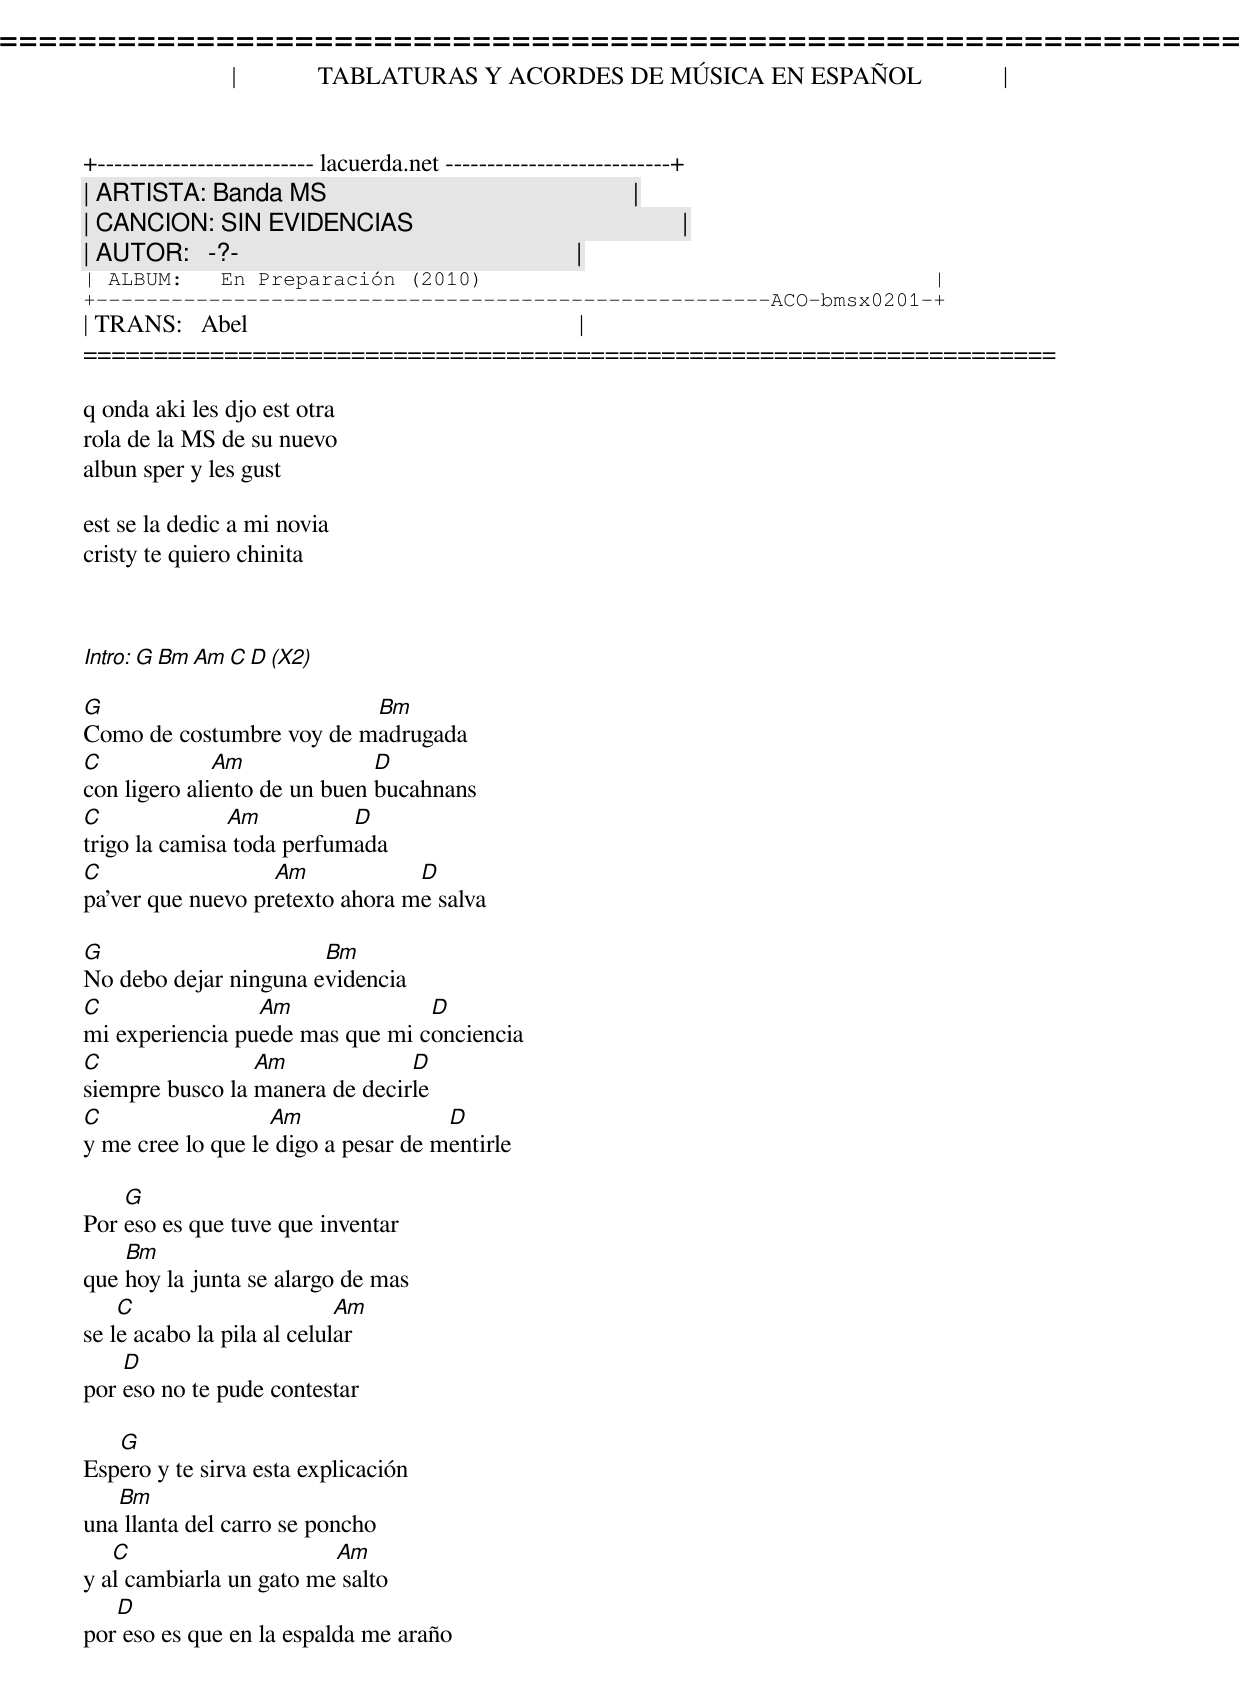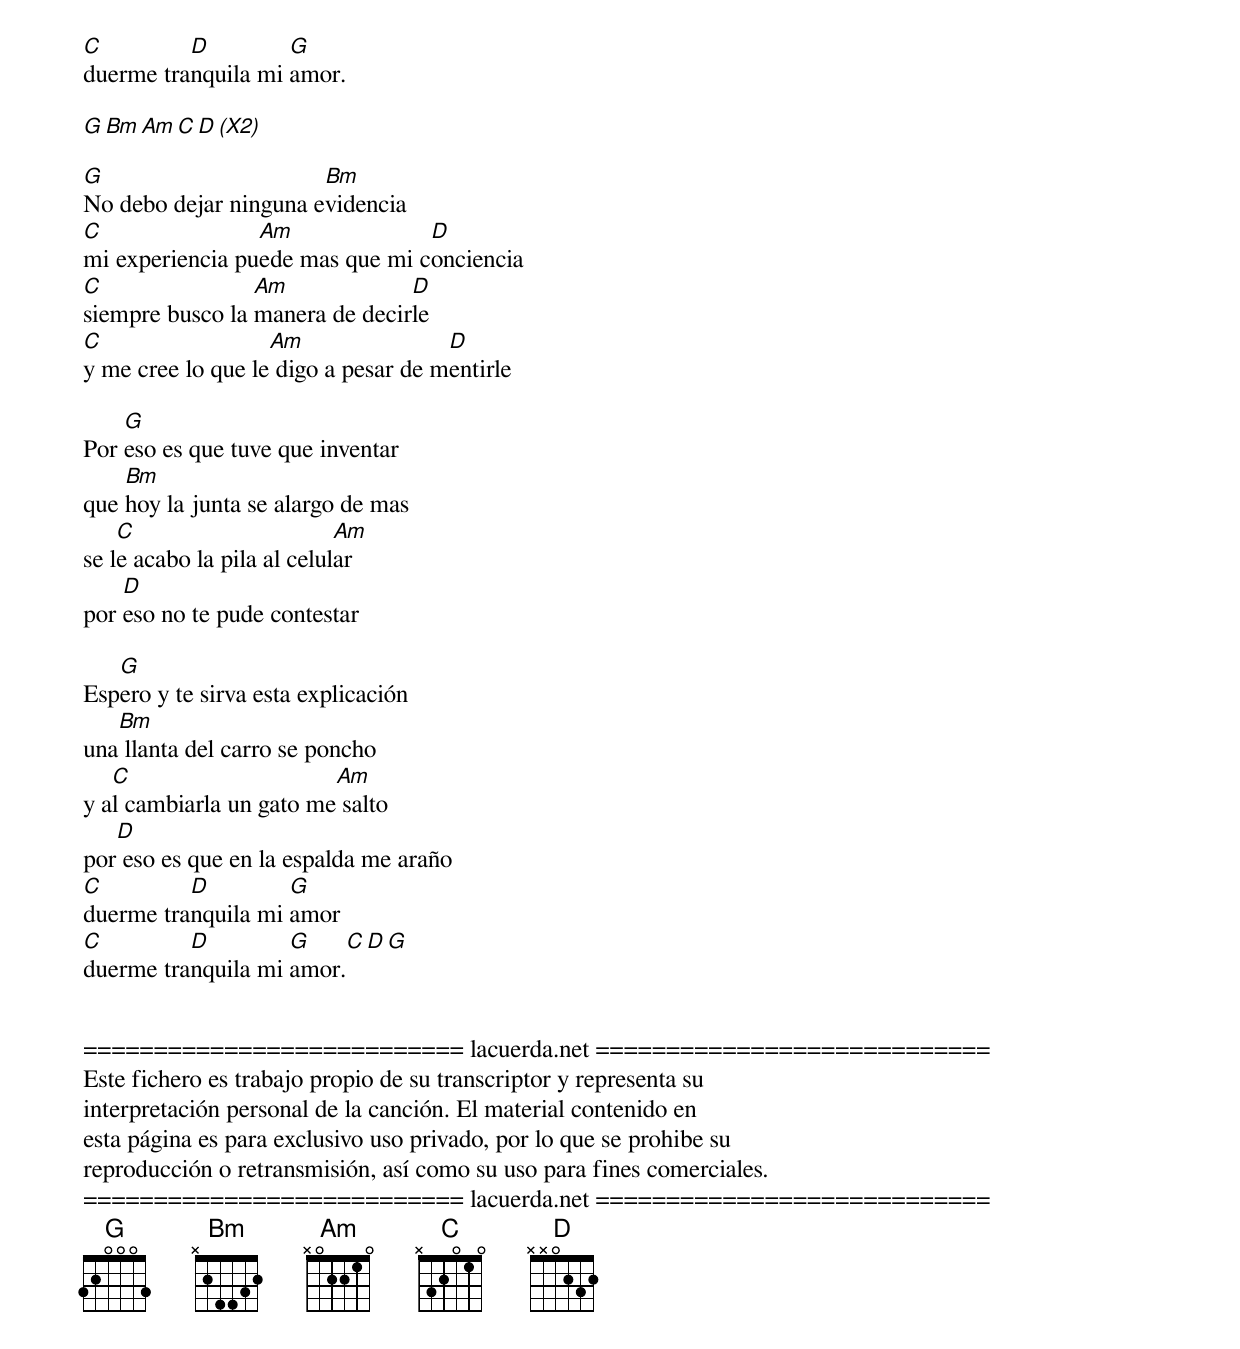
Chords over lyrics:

=====================================================================
|             TABLATURAS Y ACORDES DE MÚSICA EN ESPAÑOL             |
+-------------------------- lacuerda.net ---------------------------+
| ARTISTA: Banda MS                                                 |
| CANCION: SIN EVIDENCIAS                                           |
| AUTOR:   -?-                                                      |
| ALBUM:   En Preparación (2010)                                    |
+------------------------------------------------------ACO-bmsx0201-+
| TRANS:   Abel                                                     |
=====================================================================

q onda aki les djo est otra
rola de la MS de su nuevo
albun sper y les gust

est se la dedic a mi novia
cristy te quiero chinita



Intro: G Bm Am C D (X2)

G                         Bm
Como de costumbre voy de madrugada
C             Am              D
con ligero aliento de un buen bucahnans
C              Am          D
trigo la camisa toda perfumada
C                  Am            D
pa'ver que nuevo pretexto ahora me salva

G                      Bm
No debo dejar ninguna evidencia
C                Am              D
mi experiencia puede mas que mi conciencia
C                Am             D
siempre busco la manera de decirle
C                  Am                D
y me cree lo que le digo a pesar de mentirle

    G
Por eso es que tuve que inventar
    Bm
que hoy la junta se alargo de mas
    C                       Am
se le acabo la pila al celular
    D
por eso no te pude contestar

   G
Espero y te sirva esta explicación
   Bm
una llanta del carro se poncho
   C                     Am
y al cambiarla un gato me salto
   D
por eso es que en la espalda me araño
C         D         G
duerme tranquila mi amor.

G Bm Am C D (X2)

G                      Bm
No debo dejar ninguna evidencia
C                Am              D
mi experiencia puede mas que mi conciencia
C                Am             D
siempre busco la manera de decirle
C                  Am                D
y me cree lo que le digo a pesar de mentirle

    G
Por eso es que tuve que inventar
    Bm
que hoy la junta se alargo de mas
    C                       Am
se le acabo la pila al celular
    D
por eso no te pude contestar

   G
Espero y te sirva esta explicación
   Bm
una llanta del carro se poncho
   C                     Am
y al cambiarla un gato me salto
   D
por eso es que en la espalda me araño
C         D         G
duerme tranquila mi amor
C         D         G        C D G
duerme tranquila mi amor.


=========================== lacuerda.net ============================
Este fichero es trabajo propio de su transcriptor y representa su
interpretación personal de la canción. El material contenido en
esta página es para exclusivo uso privado, por lo que se prohibe su
reproducción o retransmisión, así como su uso para fines comerciales.
=========================== lacuerda.net ============================
